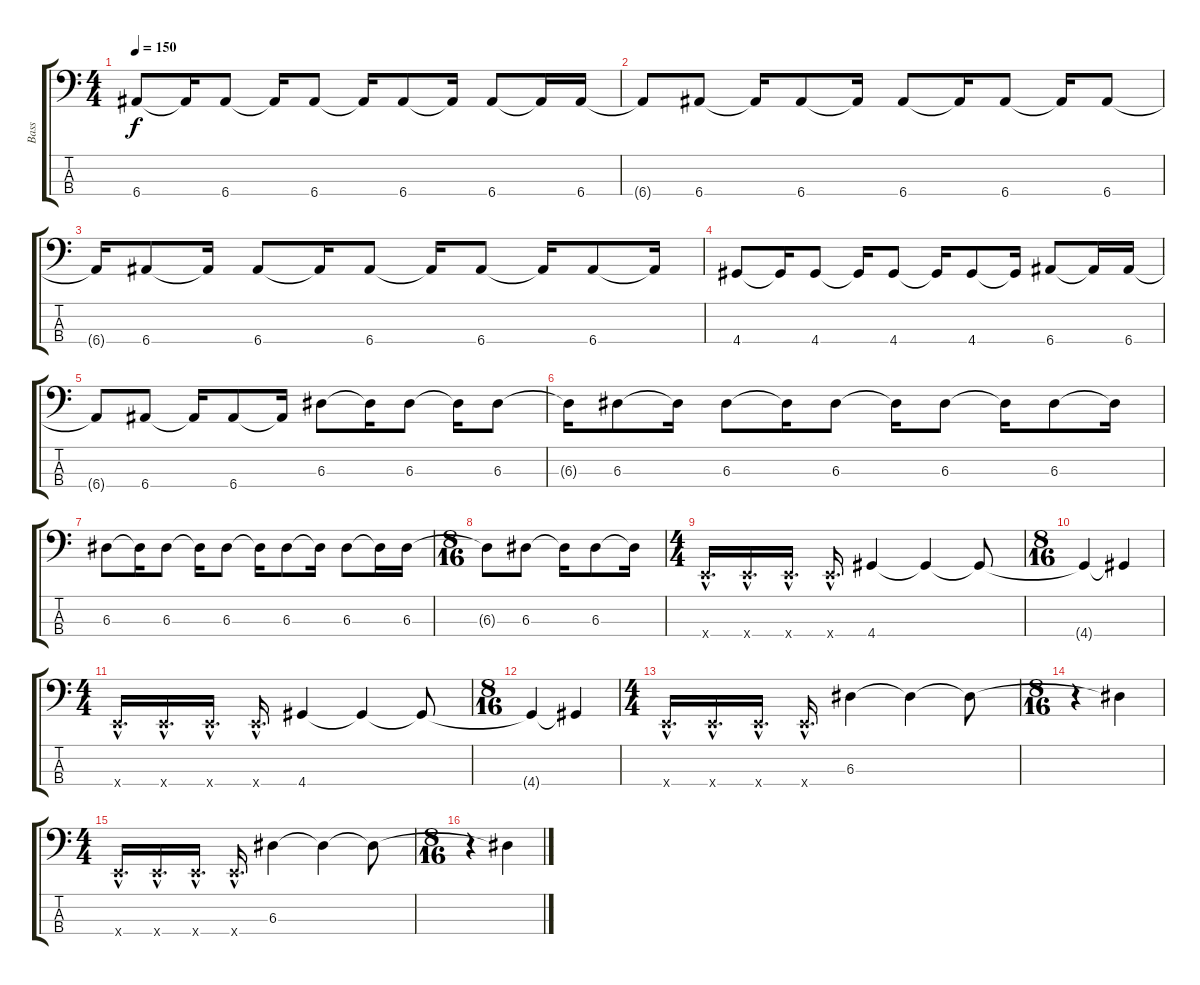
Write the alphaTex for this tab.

\track ("Bass" "Bass") {instrument electricbassfinger}
\staff {score tabs}
\tuning (G2 D2 A1 E1) {hide}
\ts (4 4)
\tempo 150
\clef f4
\ks c
6.4.8{dy f} 6.4{t}.16 6.4.8 6.4{t}.16 6.4.8 6.4{t}.16 6.4.8 6.4{t}.16 6.4.8 6.4{t}.16 6.4.16 |
6.4{t}.8 6.4.8 6.4{t}.16 6.4.8 6.4{t}.16 6.4.8 6.4{t}.16 6.4.8 6.4{t}.16 6.4.8 |
6.4{t}.16 6.4.8 6.4{t}.16 6.4.8 6.4{t}.16 6.4.8 6.4{t}.16 6.4.8 6.4{t}.16 6.4.8 6.4{t}.16 |
4.4.8 4.4{t}.16 4.4.8 4.4{t}.16 4.4.8 4.4{t}.16 4.4.8 4.4{t}.16 6.4.8 6.4{t}.16 6.4.16 |
6.4{t}.8 6.4.8 6.4{t}.16 6.4.8 6.4{t}.16 6.3.8 6.3{t}.16 6.3.8 6.3{t}.16 6.3.8 |
6.3{t}.16 6.3.8 6.3{t}.16 6.3.8 6.3{t}.16 6.3.8 6.3{t}.16 6.3.8 6.3{t}.16 6.3.8 6.3{t}.16 |
6.3.8 6.3{t}.16 6.3.8 6.3{t}.16 6.3.8 6.3{t}.16 6.3.8 6.3{t}.16 6.3.8 6.3{t}.16 6.3.16 |
\ts (8 16)
6.3{t}.8 6.3.8 6.3{t}.16 6.3.8 6.3{t}.16 |
\ts (4 4)
0.4{hac x}.16{d} 0.4{hac x}.16{d} 0.4{hac x}.16{d} 0.4{hac x}.16{d} 4.4.4 4.4{t}.4 4.4{t}.8 |
\ts (8 16)
4.4{t}.4 4.4{t}.4 |
\ts (4 4)
0.4{hac x}.16{d} 0.4{hac x}.16{d} 0.4{hac x}.16{d} 0.4{hac x}.16{d} 4.4.4 4.4{t}.4 4.4{t}.8 |
\ts (8 16)
4.4{t}.4 4.4{t}.4 |
\ts (4 4)
0.4{hac x}.16{d} 0.4{hac x}.16{d} 0.4{hac x}.16{d} 0.4{hac x}.16{d} 6.3.4 6.3{t}.4 6.3{t}.8 |
\ts (8 16)
r.4 6.3{t}.4 |
\ts (4 4)
0.4{hac x}.16{d} 0.4{hac x}.16{d} 0.4{hac x}.16{d} 0.4{hac x}.16{d} 6.3.4 6.3{t}.4 6.3{t}.8 |
\ts (8 16)
r.4 6.3{t}.4
